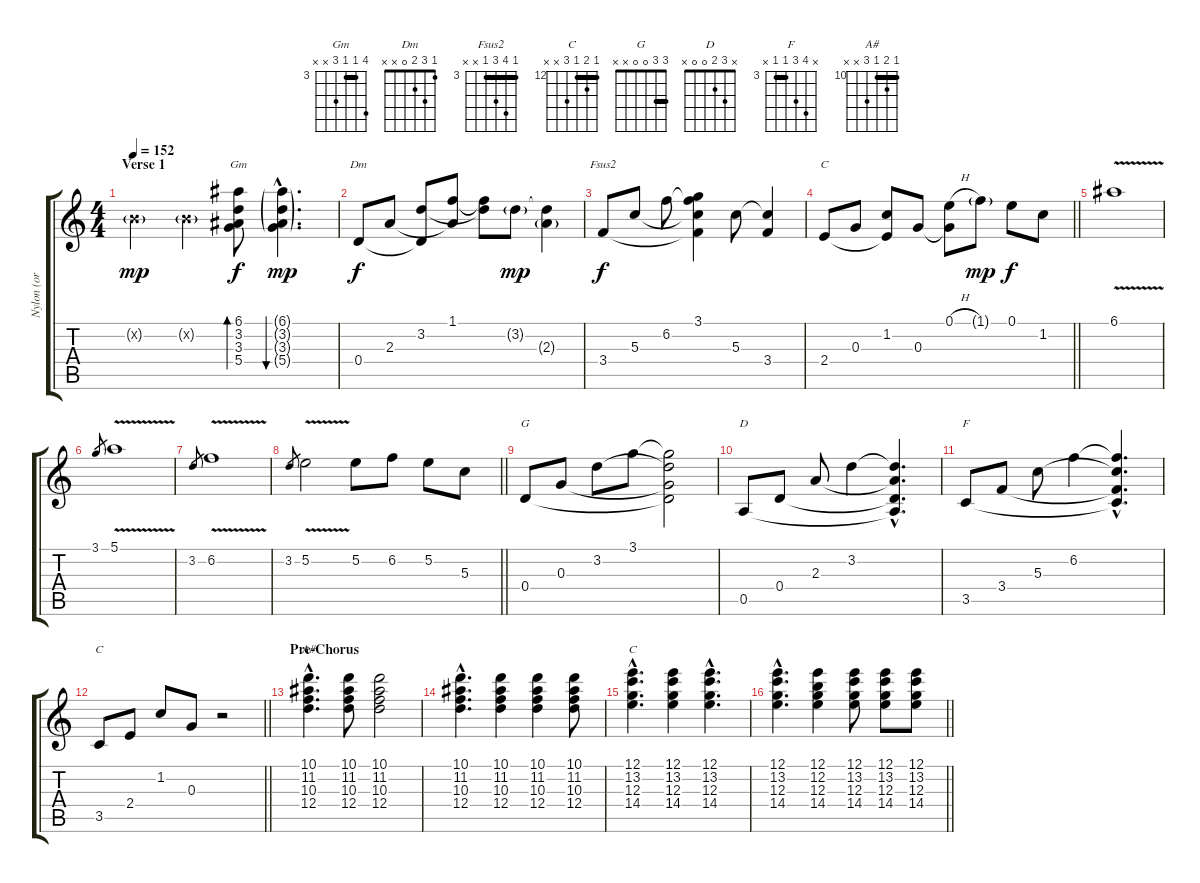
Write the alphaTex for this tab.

\track ("Nylon (or clean)" "Nylon (or ") {instrument acousticguitarnylon}
\staff {score tabs}
\tuning (E4 B3 G3 D3 A2 E2) {hide}
\chord ("Gm" 6 3 3 5 x x) {firstfret 3 barre 3}
\chord ("Dm" 1 3 2 0 x x)
\chord ("Fsus2" 3 6 5 3 x x) {firstfret 3 barre 3}
\chord ("C" 0 1 0 2 x x)
\chord ("G" 3 3 0 0 x x) {barre 3}
\chord ("D" x 3 2 0 0 x)
\chord ("F" x 6 5 3 3 x) {firstfret 3 barre 3}
\chord ("C" 0 1 0 2 3 x)
\chord ("A#" 10 11 10 12 x x) {firstfret 10 barre 10}
\chord ("C" 12 13 12 14 x x) {firstfret 12 barre 12}
\ts (4 4)
\section ("" "Verse 1")
\tempo 152
\clef g2
\ks c
0.2{g x}.4{dy mp} 0.2{g x}.4 (6.1 3.2 3.3 5.4).8{bd 60 ch "Gm" dy f} (6.1{g hac} 3.2{g hac} 3.3{g hac} 5.4{g hac}).4{d bu 60 dy mp} |
0.4.8{ch "Dm" dy f} 2.3.8 (3.2 0.4{t}).8 (1.1 2.3{t}).8 (1.1{t} 3.2{t}).8 3.2{g}.8{dy mp} (3.2{t} 2.3{g}).4 |
3.4.8{ch "Fsus2" dy f} 5.3.8 6.2.8 (3.1 6.2{t} 5.3{t} 3.4{t}).4 5.3.8 (5.3{t} 3.4).4 |
\barLineRight lightlight
2.4.8{ch "C"} 0.3.8 (1.2 2.4{t}).8 0.3.8 (0.1{h} 0.3{t}).8 1.1{g}.8{dy mp} 0.1.8{dy f} 1.2.8 |
6.1{v}.1 |
3.1.8{gr} 5.1{v}.1 |
3.2.8{gr} 6.2{v}.1 |
\barLineRight lightlight
3.2.8{gr} 5.2{v}.2 5.2.8 6.2.8 5.2.8 5.3.8 |
0.4.8{ch "G"} 0.3.8 3.2.8 3.1.8 (3.1{t} 3.2{t} 0.3{t} 0.4{t}).2 |
0.5.8{ch "D"} 0.4.8 2.3.8 3.2.4 (3.2{hac t} 2.3{hac t} 0.4{hac t} 0.5{hac t}).4{d} |
3.5.8{ch "F"} 3.4.8 5.3.8 6.2.4 (6.2{hac t} 5.3{hac t} 3.4{hac t} 3.5{hac t}).4{d} |
\barLineRight lightlight
3.5.8{ch "C"} 2.4.8 1.2.8 0.3.8 r.2 |
\section ("" "Pre-Chorus")
(10.1{hac} 11.2{hac} 10.3{hac} 12.4{hac}).4{d ch "A#" volume 9} (10.1 11.2 10.3 12.4).8 (10.1 11.2 10.3 12.4).2 |
(10.1{hac} 11.2{hac} 10.3{hac} 12.4{hac}).4{d} (10.1 11.2 10.3 12.4).4 (10.1 11.2 10.3 12.4).4 (10.1 11.2 10.3 12.4).8 |
(12.1{hac} 13.2{hac} 12.3{hac} 14.4{hac}).4{d ch "C"} (12.1 13.2 12.3 14.4).4 (12.1{hac} 13.2{hac} 12.3{hac} 14.4{hac}).4{d} |
\barLineRight lightlight
(12.1{hac} 13.2{hac} 12.3{hac} 14.4{hac}).4{d} (12.1 12.2 12.3 14.4).4 (12.1 13.2 12.3 14.4).8 (12.1 13.2 12.3 14.4).8 (12.1 13.2 12.3 14.4).8
